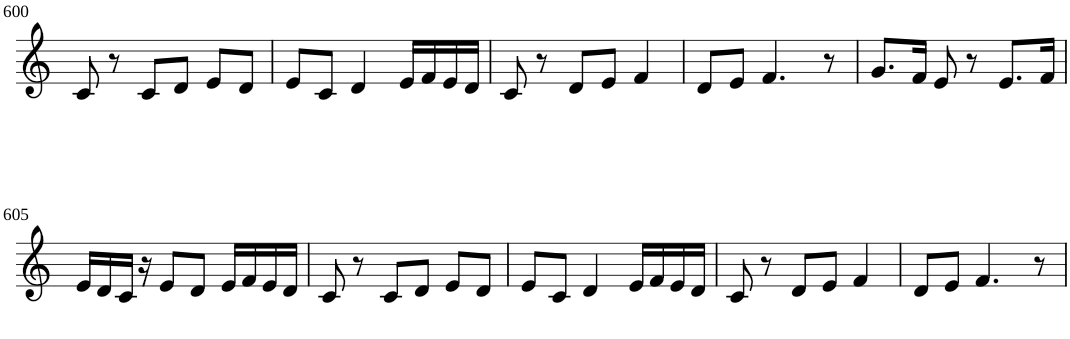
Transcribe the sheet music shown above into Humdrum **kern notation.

**kern
*part1
*staff1
*I"Violin
!!LO:PB:g=z
*clefG2
*k[]
*C:
*M3/4
=600
8c/
8r
8c/L
8d/J
8e/L
8d/J
=601
8e/L
8c/J
4d/
16e/LL
16f/
16e/
16d/JJ
=602
8c/
8r
8d/L
8e/J
4f/
=603
8d/L
8e/J
4.f/
8r
=604
8.g/L
16f/Jk
8e/
8r
8.e/L
16f/Jk
!!LO:LB:g=z
=605
16e/LL
16d/
16c/JJ
16r
8e/L
8d/J
16e/LL
16f/
16e/
16d/JJ
=606
8c/
8r
8c/L
8d/J
8e/L
8d/J
=607
8e/L
8c/J
4d/
16e/LL
16f/
16e/
16d/JJ
=608
8c/
8r
8d/L
8e/J
4f/
=609
8d/L
8e/J
4.f/
8r
=
*-
